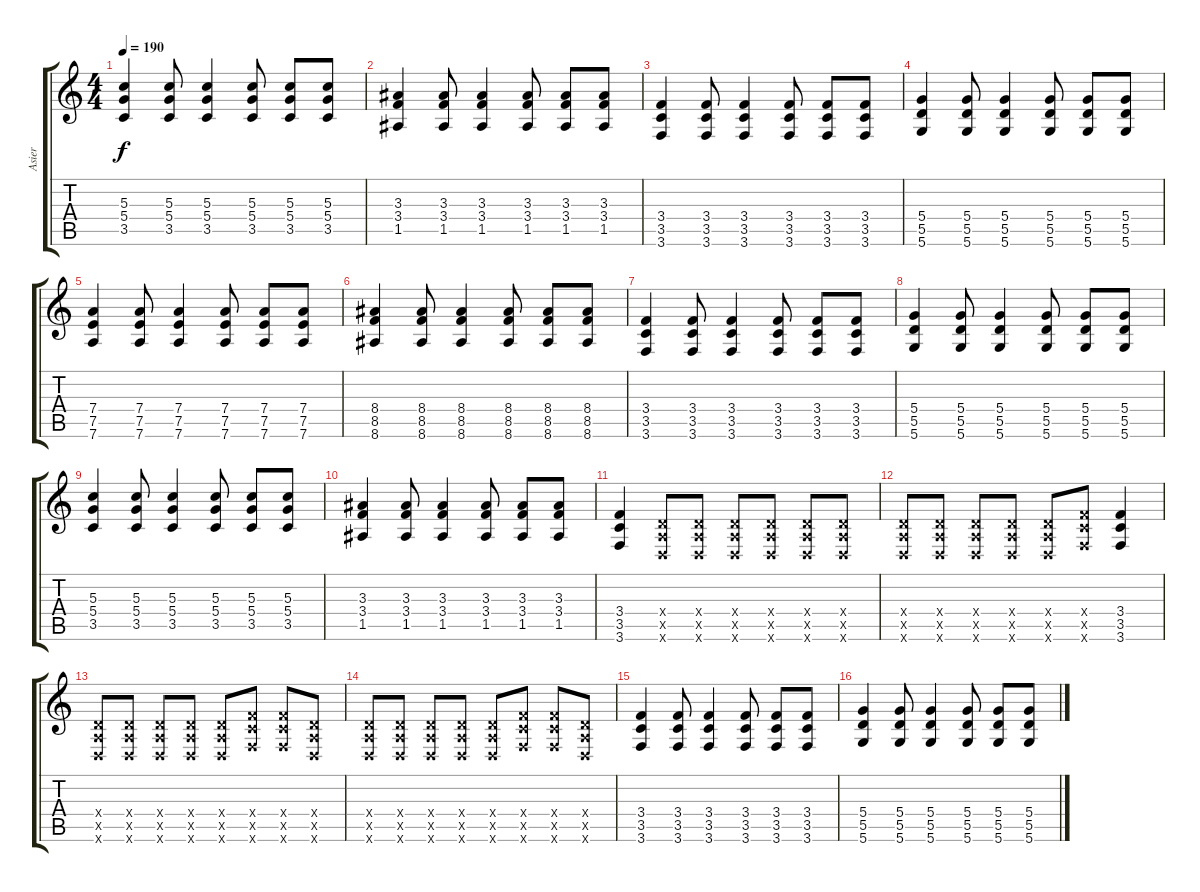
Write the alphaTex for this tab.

\track ("Asier" "Asier") {instrument distortionguitar}
\staff {score tabs}
\tuning (E4 B3 G3 D3 A2 D2) {hide}
\ts (4 4)
\tempo 190
\clef g2
\ks c
(5.3 5.4 3.5).4{dy f} (5.3 5.4 3.5).8 (5.3 5.4 3.5).4 (5.3 5.4 3.5).8 (5.3 5.4 3.5).8 (5.3 5.4 3.5).8 |
(3.3 3.4 1.5).4 (3.3 3.4 1.5).8 (3.3 3.4 1.5).4 (3.3 3.4 1.5).8 (3.3 3.4 1.5).8 (3.3 3.4 1.5).8 |
(3.4 3.5 3.6).4 (3.4 3.5 3.6).8 (3.4 3.5 3.6).4 (3.4 3.5 3.6).8 (3.4 3.5 3.6).8 (3.4 3.5 3.6).8 |
(5.4 5.5 5.6).4 (5.4 5.5 5.6).8 (5.4 5.5 5.6).4 (5.4 5.5 5.6).8 (5.4 5.5 5.6).8 (5.4 5.5 5.6).8 |
(7.4 7.5 7.6).4 (7.4 7.5 7.6).8 (7.4 7.5 7.6).4 (7.4 7.5 7.6).8 (7.4 7.5 7.6).8 (7.4 7.5 7.6).8 |
(8.4 8.5 8.6).4 (8.4 8.5 8.6).8 (8.4 8.5 8.6).4 (8.4 8.5 8.6).8 (8.4 8.5 8.6).8 (8.4 8.5 8.6).8 |
(3.4 3.5 3.6).4 (3.4 3.5 3.6).8 (3.4 3.5 3.6).4 (3.4 3.5 3.6).8 (3.4 3.5 3.6).8 (3.4 3.5 3.6).8 |
(5.4 5.5 5.6).4 (5.4 5.5 5.6).8 (5.4 5.5 5.6).4 (5.4 5.5 5.6).8 (5.4 5.5 5.6).8 (5.4 5.5 5.6).8 |
(5.3 5.4 3.5).4 (5.3 5.4 3.5).8 (5.3 5.4 3.5).4 (5.3 5.4 3.5).8 (5.3 5.4 3.5).8 (5.3 5.4 3.5).8 |
(3.3 3.4 1.5).4 (3.3 3.4 1.5).8 (3.3 3.4 1.5).4 (3.3 3.4 1.5).8 (3.3 3.4 1.5).8 (3.3 3.4 1.5).8 |
(3.4 3.5 3.6).4 (0.4{x} 0.5{x} 0.6{x}).8 (0.4{x} 0.5{x} 0.6{x}).8 (0.4{x} 0.5{x} 0.6{x}).8 (0.4{x} 0.5{x} 0.6{x}).8 (0.4{x} 0.5{x} 0.6{x}).8 (0.4{x} 0.5{x} 0.6{x}).8 |
(0.4{x} 0.5{x} 0.6{x}).8 (0.4{x} 0.5{x} 0.6{x}).8 (0.4{x} 0.5{x} 0.6{x}).8 (0.4{x} 0.5{x} 0.6{x}).8 (0.4{x} 0.5{x} 0.6{x}).8 (3.4{x} 3.5{x} 3.6{x}).8 (3.4 3.5 3.6).4 |
(0.4{x} 0.5{x} 0.6{x}).8 (0.4{x} 0.5{x} 0.6{x}).8 (0.4{x} 0.5{x} 0.6{x}).8 (0.4{x} 0.5{x} 0.6{x}).8 (0.4{x} 0.5{x} 0.6{x}).8 (3.4{x} 3.5{x} 3.6{x}).8 (3.4{x} 3.5{x} 3.6{x}).8 (0.4{x} 0.5{x} 0.6{x}).8 |
(0.4{x} 0.5{x} 0.6{x}).8 (0.4{x} 0.5{x} 0.6{x}).8 (0.4{x} 0.5{x} 0.6{x}).8 (0.4{x} 0.5{x} 0.6{x}).8 (0.4{x} 0.5{x} 0.6{x}).8 (3.4{x} 3.5{x} 3.6{x}).8 (3.4{x} 3.5{x} 3.6{x}).8 (0.4{x} 0.5{x} 0.6{x}).8 |
(3.4 3.5 3.6).4 (3.4 3.5 3.6).8 (3.4 3.5 3.6).4 (3.4 3.5 3.6).8 (3.4 3.5 3.6).8 (3.4 3.5 3.6).8 |
(5.4 5.5 5.6).4 (5.4 5.5 5.6).8 (5.4 5.5 5.6).4 (5.4 5.5 5.6).8 (5.4 5.5 5.6).8 (5.4 5.5 5.6).8
